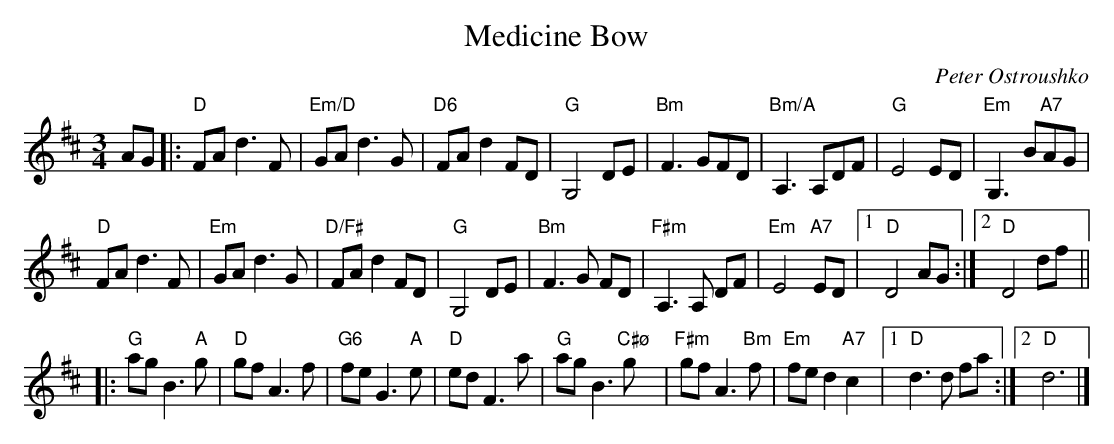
X:1
T:Medicine Bow
C:Peter Ostroushko
M:3/4
L:1/8
K:D
AG|:"D"FA d3F|"Em/D"GA d3G|"D6"FA d2 FD|"G"G,4 DE|\
"Bm" F3 GFD|"Bm/A"A,3 A,DF|"G"E4 ED|"Em"G,3 B"A7"AG|
"D"FA d3F|"Em"GA d3G|"D/F#"FA d2 FD|"G"G,4 DE|\
"Bm" F3 G FD|"F#m"A,3 A, DF|"Em"E4 "A7"ED|1"D"D4 AG:|2"D"D4 df ||
|:"G"ag B3 "A"g|"D"gf A3 f|"G6"fe G3 "A"e|"D" ed F3 a|\
"G"ag B3 "C#ø"gy|"F#m"gf A3 "Bm"f|"Em"fe d2 "A7" c2|1"D"d3 d fa:|2 "D"d6|]
